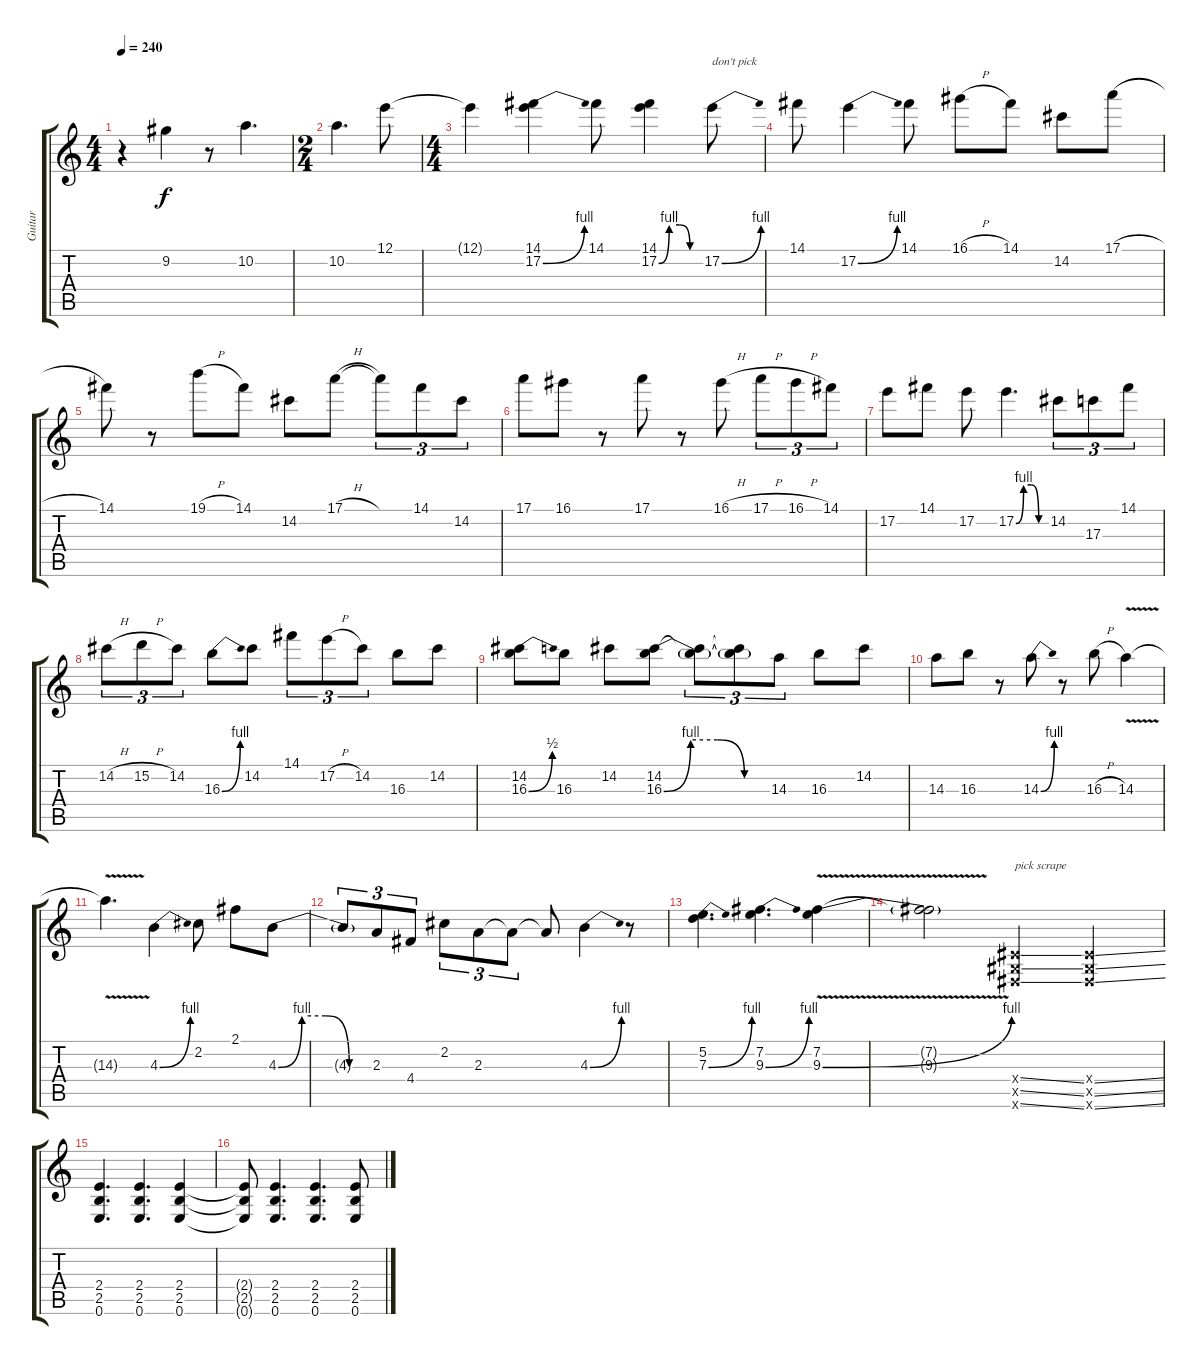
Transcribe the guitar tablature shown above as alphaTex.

\track ("Guitar" "Guitar") {instrument distortionguitar}
\staff {score tabs}
\tuning (E4 B3 G3 D3 A2 E2) {hide}
\ts (4 4)
\tempo 240
\clef g2
\ks c
r.4{dy f} 9.2.4 r.8 10.2.4{d} |
\ts (2 4)
10.2.4{d} 12.1.8 |
\ts (4 4)
12.1{t}.4 (14.1 17.2{be (bend 0 0 60 4)}).4 14.1.8 (14.1 17.2{be (custom 0 0 15 4 30 4 45 0 60 0)}).4 17.2{be (bend 0 0 60 4)}.8{txt "don't pick"} |
14.1.8 17.2{be (bend 0 0 60 4)}.4 14.1.8 16.1{h}.8 14.1.8 14.2.8 17.1{h}.8 |
14.1.8 r.8 19.1{h}.8 14.1.8 14.2.8 17.1{h}.8 17.1{t}.8{tu (3 2)} 14.1.8{tu (3 2)} 14.2.8{tu (3 2)} |
17.1.8 16.1.8 r.8 17.1.8 r.8 16.1{h}.8 17.1{h}.8{tu (3 2)} 16.1{h}.8{tu (3 2)} 14.1.8{tu (3 2)} |
17.2.8 14.1.8 17.2.8 17.2{be (custom 0 0 15 4 30 4 45 0 60 0)}.4{d} 14.2.8{tu (3 2)} 17.3.8{tu (3 2)} 14.1.8{tu (3 2)} |
14.2{h}.8{tu (3 2)} 15.2{h}.8{tu (3 2)} 14.2.8{tu (3 2)} 16.3{be (bend 0 0 60 4)}.8 14.2.8 14.1.8{tu (3 2)} 17.2{h}.8{tu (3 2)} 14.2.8{tu (3 2)} 16.3.8 14.2.8 |
(14.2 16.3{be (bend 0 0 60 2)}).8 16.3.8 14.2.8 (14.2 16.3{be (custom 0 0 15 4 30 4 45 0 60 0)}).8 (14.2{t} 16.3{t}).8{tu (3 2)} (14.2{t} 16.3{t}).8{tu (3 2)} 14.3.8{tu (3 2)} 16.3.8 14.2.8 |
14.3.8 16.3.8 r.8 14.3{be (bend 0 0 60 4)}.8 r.8 16.3{h}.8 14.3{v}.4 |
14.3{t}.4{d} 4.3{be (bend 0 0 60 4)}.4 2.2.8 2.1.8 4.3{be (custom 0 0 15 4 30 4 45 0 60 0)}.8 |
4.3{t}.8{tu (3 2)} 2.3.8{tu (3 2)} 4.4.8{tu (3 2)} 2.2.8{tu (3 2)} 2.3.8{tu (3 2)} 2.3{t}.8{tu (3 2)} 2.3{t}.8 4.3{be (bend 0 0 60 4)}.4 r.8 |
(5.2 7.3{be (bend 0 0 60 4)}).4{d} (7.2 9.3{be (bend 0 0 60 4)}).4{d} (7.2{v} 9.3{be (bend 0 0 60 4) v}).4 |
(7.2{t} 9.3{t}).2 (-1.4{ss x} -1.5{ss x} -1.6{ss x}).4{txt "pick scrape"} (-1.4{ss x} -1.5{ss x} -1.6{ss x}).4 |
(2.4 2.5 0.6).4{d} (2.4 2.5 0.6).4{d} (2.4 2.5 0.6).4 |
(2.4{t} 2.5{t} 0.6{t}).8 (2.4 2.5 0.6).4{d} (2.4 2.5 0.6).4{d} (2.4 2.5 0.6).8
